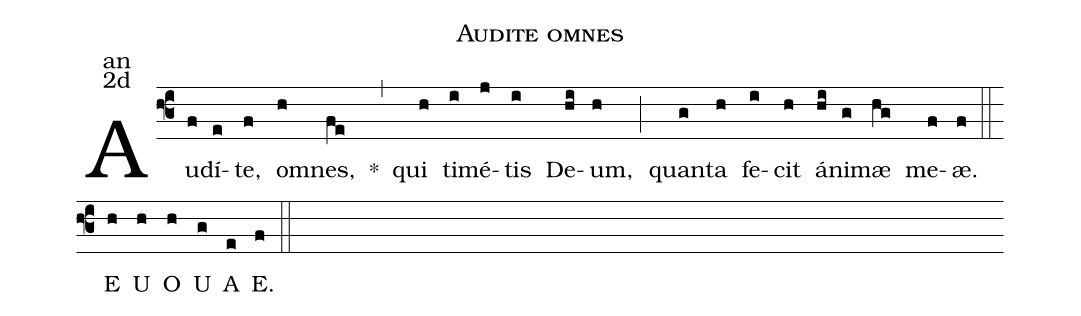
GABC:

name:Audite omnes;
office-part:an;
mode:2d;
%%
(f3) Au(f)dí(e)te,(f) om(h)nes,(fe) <sp>*</sp>(,)
qui(h) ti(i)mé(j)tis(i) De(hi)um,(h) (;) quan(g)ta(h) fe(i)cit(h) á(hi)ni(g)mæ(hg) me(f)æ.(f) (::)
<eu>E(h) U(h) O(h) U(g) A(e) E.(f)  </eu>(::)
